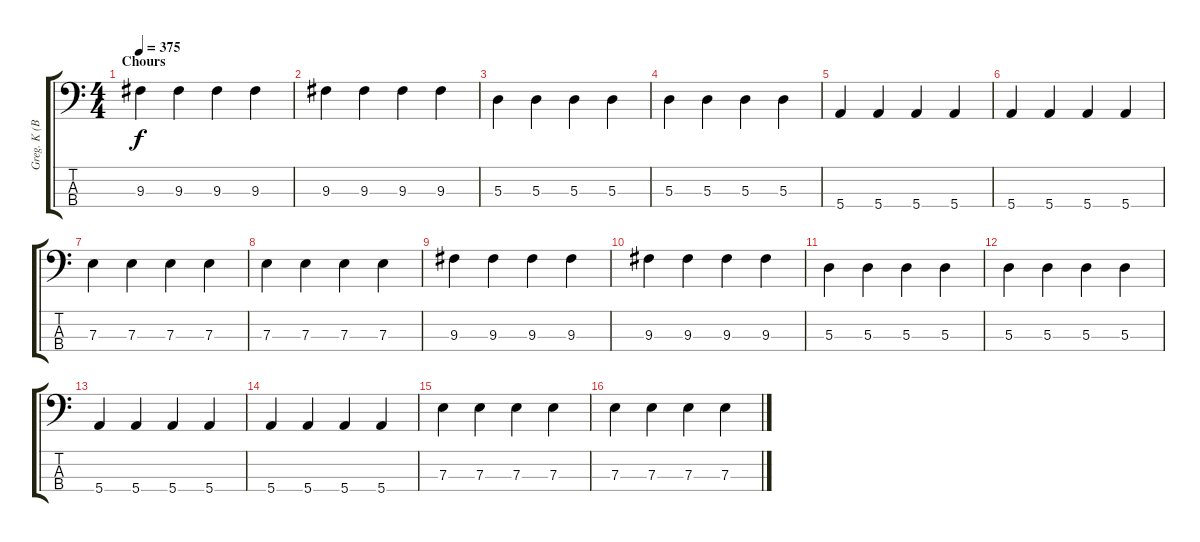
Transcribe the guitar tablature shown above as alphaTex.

\track ("Greg. K (Bass)" "Greg. K (B") {instrument electricbasspick}
\staff {score tabs}
\tuning (G2 D2 A1 E1) {hide}
\ts (4 4)
\section ("" "Chours")
\tempo 375
\clef f4
\ks c
9.3.4{dy f} 9.3.4 9.3.4 9.3.4 |
9.3.4 9.3.4 9.3.4 9.3.4 |
5.3.4 5.3.4 5.3.4 5.3.4 |
5.3.4 5.3.4 5.3.4 5.3.4 |
5.4.4 5.4.4 5.4.4 5.4.4 |
5.4.4 5.4.4 5.4.4 5.4.4 |
7.3.4 7.3.4 7.3.4 7.3.4 |
7.3.4 7.3.4 7.3.4 7.3.4 |
9.3.4 9.3.4 9.3.4 9.3.4 |
9.3.4 9.3.4 9.3.4 9.3.4 |
5.3.4 5.3.4 5.3.4 5.3.4 |
5.3.4 5.3.4 5.3.4 5.3.4 |
5.4.4 5.4.4 5.4.4 5.4.4 |
5.4.4 5.4.4 5.4.4 5.4.4 |
7.3.4 7.3.4 7.3.4 7.3.4 |
7.3.4 7.3.4 7.3.4 7.3.4
